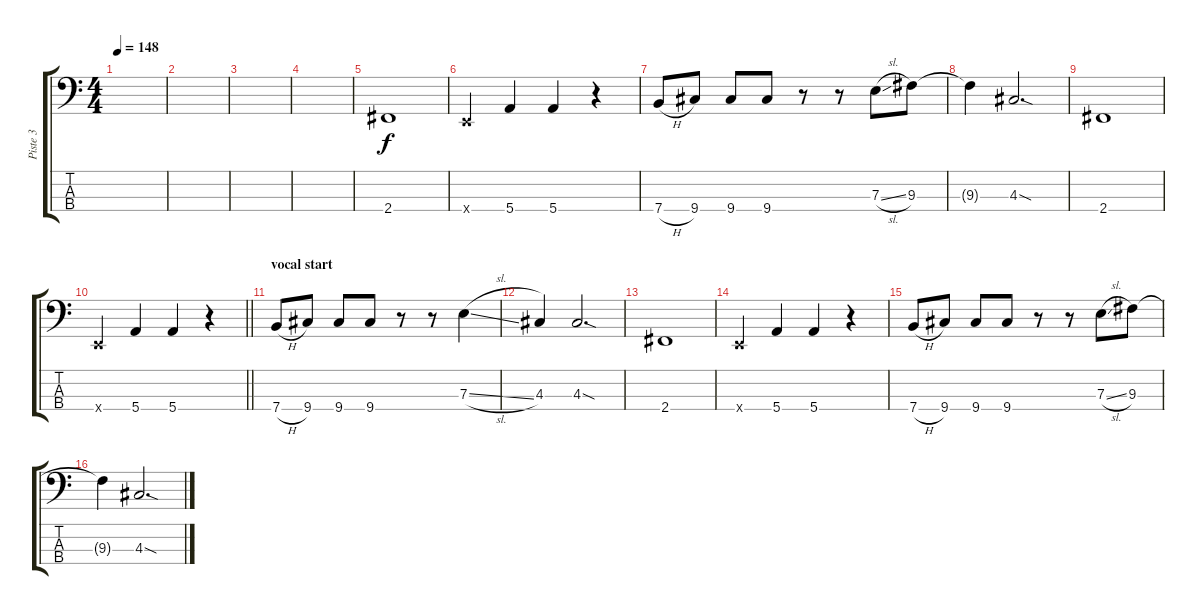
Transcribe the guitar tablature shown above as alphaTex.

\track ("Piste 3" "Piste 3") {instrument electricbassfinger}
\staff {score tabs}
\tuning (G2 D2 A1 E1) {hide}
\ts (4 4)
\tempo 148
\clef f4
\ks c
|
|
|
|
2.4.1 |
0.4{x}.4 5.4.4 5.4.4 r.4 |
7.4{h}.8 9.4.8 9.4.8 9.4.8 r.8 r.8 7.3{sl}.8 9.3.8 |
9.3{t}.4 4.3{sod}.2{d} |
2.4.1 |
\barLineRight lightlight
0.4{x}.4 5.4.4 5.4.4 r.4 |
\section ("" "vocal start")
7.4{h}.8 9.4.8 9.4.8 9.4.8 r.8 r.8 7.3{sl}.4 |
4.3.4 4.3{sod}.2{d} |
2.4.1 |
0.4{x}.4 5.4.4 5.4.4 r.4 |
7.4{h}.8 9.4.8 9.4.8 9.4.8 r.8 r.8 7.3{sl}.8 9.3.8 |
9.3{t}.4 4.3{sod}.2{d}
